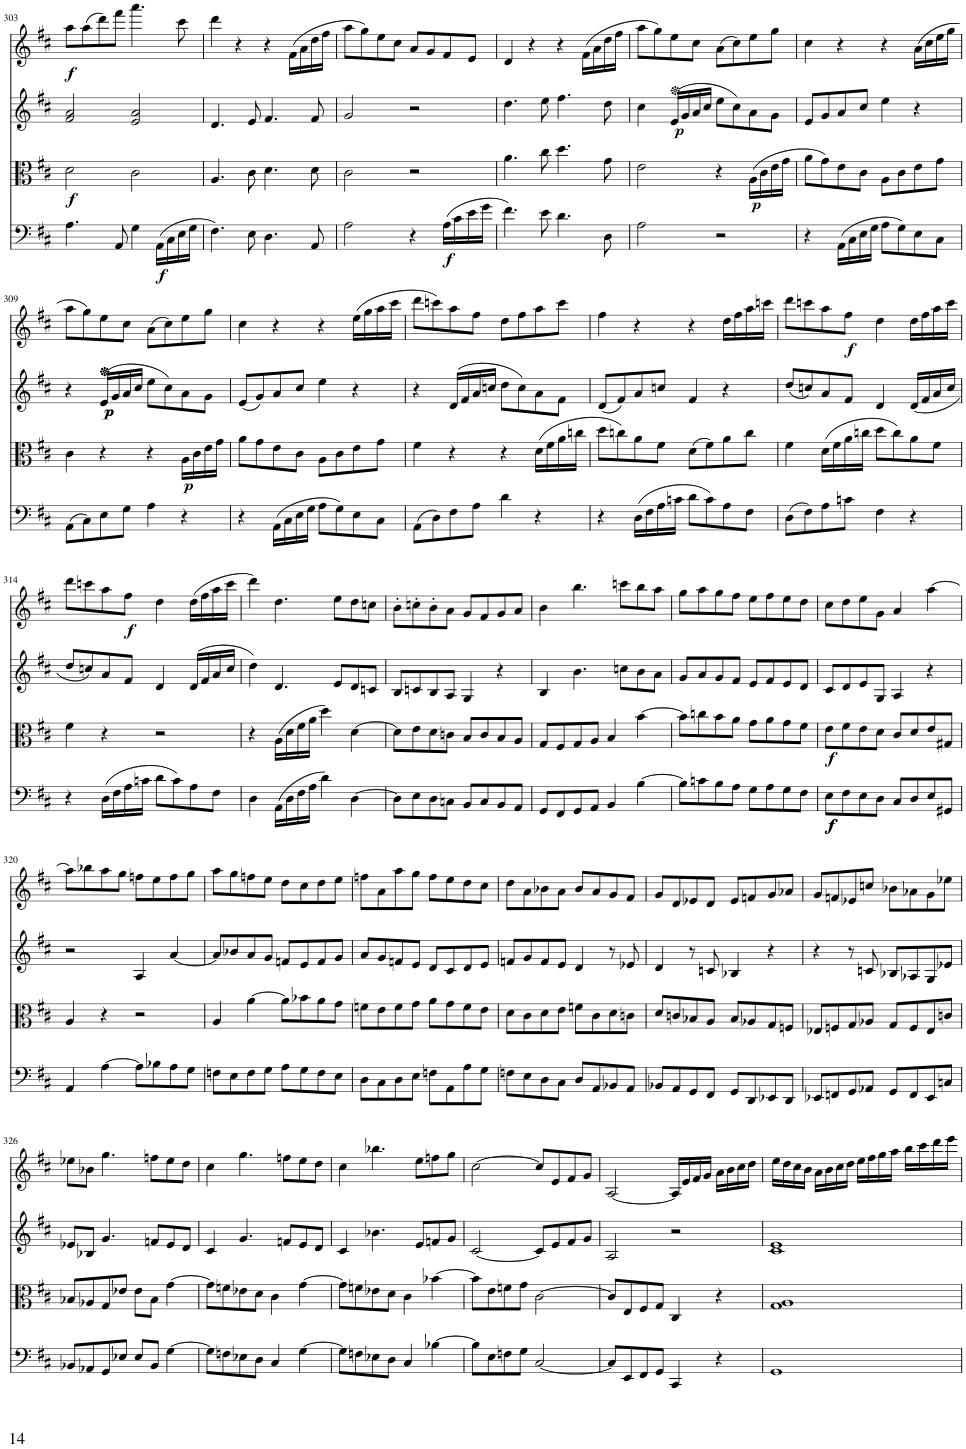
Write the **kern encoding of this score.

**kern	**dynam	**kern	**dynam	**kern	**dynam	**kern	**dynam
*part4	*part4	*part3	*part3	*part2	*part2	*part1	*part1
*staff4	*staff4	*staff3	*staff3	*staff2	*staff2	*staff1	*staff1
*I"Piano	*	*I"Piano	*	*I"Piano	*	*I"Piano	*
*I'Pno	*	*I'Pno	*	*I'Pno	*	*I'Pno	*
!!LO:PB:g=z
*clefF4	*	*clefC3	*	*clefG2	*	*clefG2	*
*k[f#c#]	*	*k[f#c#]	*	*k[f#c#]	*	*k[f#c#]	*
*M4/4	*	*M4/4	*	*M4/4	*	*M4/4	*
*met(c)	*	*met(c)	*	*met(c)	*	*met(c)	*
=303	=303	=303	=303	=303	=303	=303	=303
!	!	!	!LO:DY:b	!	!	!	!LO:DY:b
4.A\	.	2d\	f	2f#/ 2a/	.	8aa\L	f
.	.	.	.	.	.	(8aa\	.
.	.	.	.	.	.	8ddd\)	.
8AA/	.	.	.	.	.	8fff#\J	.
4G\	.	2c#\	.	2e/ 2a/	.	4.aaa\	.
!	!LO:DY:b	!	!	!	!	!	!
(16AA\LL	f	.	.	.	.	.	.
16C#\	.	.	.	.	.	.	.
16E\	.	.	.	.	.	8ccc#\	.
16G\JJ	.	.	.	.	.	.	.
=304	=304	=304	=304	=304	=304	=304	=304
4.F#\)	.	4.A/	.	4.d/	.	4ddd\	.
.	.	.	.	.	.	4r	.
8E\	.	8c#\	.	8e/	.	.	.
4.D\	.	4.d\	.	4.f#/	.	4r	.
.	.	.	.	.	.	(16f#\LL	.
.	.	.	.	.	.	16a\	.
8AA/	.	8d\	.	8f#/	.	16dd\	.
.	.	.	.	.	.	16ff#\JJ	.
=305	=305	=305	=305	=305	=305	=305	=305
2A\	.	2c#\	.	2g/	.	8aa\L	.
.	.	.	.	.	.	8gg\)	.
.	.	.	.	.	.	8ee\	.
.	.	.	.	.	.	8cc#\J	.
4r	.	2r	.	2r	.	8a/L	.
.	.	.	.	.	.	8g/	.
!	!LO:DY:b	!	!	!	!	!	!
(16A\LL	f	.	.	.	.	8f#/	.
16c#\	.	.	.	.	.	.	.
16e\	.	.	.	.	.	8e/J	.
16g\JJ	.	.	.	.	.	.	.
=306	=306	=306	=306	=306	=306	=306	=306
4.f#\)	.	4.a\	.	4.dd\	.	4d/	.
.	.	.	.	.	.	4r	.
8e\	.	8cc#\	.	8ee\	.	.	.
4.d\	.	4.dd\	.	4.ff#\	.	4r	.
.	.	.	.	.	.	(16f#\LL	.
.	.	.	.	.	.	16a\	.
8D\	.	8g\	.	8dd\	.	16dd\	.
.	.	.	.	.	.	16ff#\JJ	.
=307	=307	=307	=307	=307	=307	=307	=307
2A\	.	2e\	.	4cc#\	.	8aa\L	.
.	.	.	.	.	.	8gg\)	.
!	!	!	!	!	!LO:DY:b	!	!
.	.	.	.	(16e/LL	p	8ee\	.
.	.	.	.	16g/	.	.	.
.	.	.	.	16a/	.	8cc#\J	.
.	.	.	.	16cc#/JJ	.	.	.
2r	.	4r	.	8ee\L	.	(8a\L	.
.	.	.	.	8cc#\)	.	8cc#\)	.
!	!	!	!LO:DY:b	!	!	!	!
.	.	(16A\LL	p	8a\	.	8ee\	.
.	.	16c#\	.	.	.	.	.
.	.	16e\	.	8g\J	.	8gg\J	.
.	.	16g\JJ	.	.	.	.	.
=308	=308	=308	=308	=308	=308	=308	=308
4r	.	8a\L	.	8e/L	.	4cc#\	.
.	.	8g\)	.	8g/	.	.	.
(16AA\LL	.	8e\	.	8a/	.	4r	.
16C#\	.	.	.	.	.	.	.
16E\	.	8c#\J	.	8cc#/J	.	.	.
16G\JJ	.	.	.	.	.	.	.
8A\L	.	8A\L	.	4ee\	.	4r	.
8G\)	.	8c#\	.	.	.	.	.
8E\	.	8e\	.	4r	.	(16a\LL	.
.	.	.	.	.	.	16cc#\	.
8C#\J	.	8g\J	.	.	.	16ee\	.
.	.	.	.	.	.	16gg\JJ	.
!!LO:LB:g=z
=309	=309	=309	=309	=309	=309	=309	=309
(8AA\L	.	4c#\	.	4r	.	8aa\L	.
8C#\)	.	.	.	.	.	8gg\)	.
!	!	!	!	!	!LO:DY:b	!	!
!	!	!	!	!	!LO:DY:n=1:b	!	!
8E\	.	4r	.	(16e/LL	p p	8ee\	.
.	.	.	.	16g/	.	.	.
8G\J	.	.	.	16a/	.	8cc#\J	.
.	.	.	.	16cc#/JJ	.	.	.
4A\	.	4r	.	8ee\L	.	(8a\L	.
.	.	.	.	8cc#\)	.	8cc#\)	.
!	!	!	!LO:DY:b	!	!	!	!
4r	.	16A\LL	p	8a\	.	8ee\	.
.	.	16c#\	.	.	.	.	.
.	.	16e\	.	8g\J	.	8gg\J	.
.	.	16g\JJ	.	.	.	.	.
=310	=310	=310	=310	=310	=310	=310	=310
4r	.	8a\L	.	(8e/L	.	4cc#\	.
.	.	8g\	.	8g/)	.	.	.
(16AA\LL	.	8e\	.	8a/	.	4r	.
16C#\	.	.	.	.	.	.	.
16E\	.	8c#\J	.	8cc#/J	.	.	.
16G\JJ	.	.	.	.	.	.	.
8A\L	.	8A\L	.	4ee\	.	4r	.
8G\)	.	8c#\	.	.	.	.	.
8E\	.	8e\	.	4r	.	(16ee\LL	.
.	.	.	.	.	.	16gg\	.
8C#\J	.	8g\J	.	.	.	16aa\	.
.	.	.	.	.	.	16ccc#\JJ	.
=311	=311	=311	=311	=311	=311	=311	=311
(8AA\L	.	4f#\	.	4r	.	8ddd\L	.
8D\)	.	.	.	.	.	8cccn\)	.
8F#\	.	4r	.	(16d/LL	.	8aa\	.
.	.	.	.	16f#/	.	.	.
8A\J	.	.	.	16a/	.	8ff#\J	.
.	.	.	.	16ccn/JJ	.	.	.
4d\	.	4r	.	8dd\L	.	8dd\L	.
.	.	.	.	8cc\)	.	8ff#\	.
4r	.	(16d\LL	.	8a\	.	8aa\	.
.	.	16f#\	.	.	.	.	.
.	.	16a\	.	8f#\J	.	8ccc\J	.
.	.	16ccn\JJ	.	.	.	.	.
=312	=312	=312	=312	=312	=312	=312	=312
4r	.	8dd\L	.	(8d/L	.	4ff#\	.
.	.	8ccn\)	.	8f#/)	.	.	.
(16D\LL	.	8a\	.	8a/	.	4r	.
16F#\	.	.	.	.	.	.	.
16A\	.	8f#\J	.	8ccn/J	.	.	.
16cn\JJ	.	.	.	.	.	.	.
8d\L	.	(8d\L	.	4f#/	.	4r	.
8c\)	.	8f#\)	.	.	.	.	.
8A\	.	8a\	.	4r	.	16dd\LL	.
.	.	.	.	.	.	16ff#\	.
8F#\J	.	8cc\J	.	.	.	16aa\	.
.	.	.	.	.	.	16cccn\JJ	.
=313	=313	=313	=313	=313	=313	=313	=313
(8D\L	.	4f#\	.	(8dd/L	.	8ddd\L	.
8F#\)	.	.	.	8ccn/)	.	8cccn\	.
8A\	.	(16d\LL	.	8a/	.	8aa\	.
.	.	16f#\	.	.	.	.	.
!	!	!	!	!	!	!	!LO:DY:b
8cn\J	.	16a\	.	8f#/J	.	8ff#\J	f
.	.	16ccn\JJ	.	.	.	.	.
4F#\	.	8dd\L	.	4d/	.	4dd\	.
.	.	8cc\)	.	.	.	.	.
4r	.	8a\	.	(16d/LL	.	16dd\LL	.
.	.	.	.	16f#/	.	16ff#\	.
.	.	8f#\J	.	16a/	.	16aa\	.
.	.	.	.	16cc/JJ	.	16ccc\JJ	.
!!LO:LB:g=z
=314	=314	=314	=314	=314	=314	=314	=314
4r	.	4f#\	.	8dd/L	.	8ddd\L	.
.	.	.	.	8ccn/)	.	8cccn\	.
(16D\LL	.	4r	.	8a/	.	8aa\	.
16F#\	.	.	.	.	.	.	.
!	!	!	!	!	!	!	!LO:DY:b
16A\	.	.	.	8f#/J	.	8ff#\J	f
16cn\JJ	.	.	.	.	.	.	.
8d\L	.	2r	.	4d/	.	4dd\	.
8c\)	.	.	.	.	.	.	.
8A\	.	.	.	(16d/LL	.	(16dd\LL	.
.	.	.	.	16f#/	.	16ff#\	.
8F#\J	.	.	.	16a/	.	16aa\	.
.	.	.	.	16cc/JJ	.	16ccc\JJ	.
=315	=315	=315	=315	=315	=315	=315	=315
4D\	.	4r	.	4dd\)	.	4ddd\)	.
(16AA\LL	.	(16A\LL	.	4.d/	.	4.dd\	.
16D\	.	16d\	.	.	.	.	.
16F#\	.	16f#\	.	.	.	.	.
16A\JJ	.	16a\JJ	.	.	.	.	.
4d\)	.	4dd\)	.	.	.	.	.
.	.	.	.	8e/L	.	8ee\L	.
[4D\	.	[4d\	.	8d/	.	8dd\	.
.	.	.	.	8cn/J	.	8ccn\J	.
=316	=316	=316	=316	=316	=316	=316	=316
8D\L]	.	8d\L]	.	8B/L	.	8b'\L	.
8E\	.	8e\	.	8cn/	.	8ccn'\	.
8D\	.	8d\	.	8B/	.	8b'\	.
8Cn\J	.	8cn\J	.	8A/J	.	8a\J	.
8BB/L	.	8B/L	.	4G/	.	8g/L	.
8C/	.	8c/	.	.	.	8f#/	.
8BB/	.	8B/	.	4r	.	8g/	.
8AA/J	.	8A/J	.	.	.	8a/J	.
=317	=317	=317	=317	=317	=317	=317	=317
8GG/L	.	8G/L	.	4B/	.	4b\	.
8FF#/	.	8F#/	.	.	.	.	.
8GG/	.	8G/	.	4.b\	.	4.bb\	.
8AA/J	.	8A/J	.	.	.	.	.
4BB/	.	4B/	.	.	.	.	.
.	.	.	.	8ccn\L	.	8cccn\L	.
[4B\	.	[4b\	.	8b\	.	8bb\	.
.	.	.	.	8a\J	.	8aa\J	.
=318	=318	=318	=318	=318	=318	=318	=318
8B\L]	.	8b\L]	.	8g/L	.	8gg\L	.
8cn\	.	8ccn\	.	8a/	.	8aa\	.
8B\	.	8b\	.	8g/	.	8gg\	.
8A\J	.	8a\J	.	8f#/J	.	8ff#\J	.
8G\L	.	8g\L	.	8e/L	.	8ee\L	.
8A\	.	8a\	.	8f#/	.	8ff#\	.
8G\	.	8g\	.	8e/	.	8ee\	.
8F#\J	.	8f#\J	.	8d/J	.	8dd\J	.
=319	=319	=319	=319	=319	=319	=319	=319
!	!LO:DY:b	!	!	!	!	!	!
!	!LO:DY:n=1:b	!	!LO:DY:b	!	!	!	!
8E\L	f f	8e\L	f	8c#/L	.	8cc#\L	.
8F#\	.	8f#\	.	8d/	.	8dd\	.
8E\	.	8e\	.	8e/	.	8ee\	.
8D\J	.	8d\J	.	8G/J	.	8g\J	.
8C#/L	.	8c#/L	.	4A/	.	4a/	.
8D/	.	8d/	.	.	.	.	.
8E/	.	8e/	.	4r	.	[4aa\	.
8GG#X/J	.	8G#X/J	.	.	.	.	.
!!LO:LB:g=z
=320	=320	=320	=320	=320	=320	=320	=320
4AA/	.	4A/	.	2r	.	8aa\L]	.
.	.	.	.	.	.	8bb-X\	.
[4A\	.	4r	.	.	.	8aa\	.
.	.	.	.	.	.	8gg\J	.
8A\L]	.	2r	.	4A/	.	8ffn\L	.
8B-X\	.	.	.	.	.	8ee\	.
8A\	.	.	.	[4a/	.	8ff\	.
8G\J	.	.	.	.	.	8gg\J	.
=321	=321	=321	=321	=321	=321	=321	=321
8Fn\L	.	4A/	.	8a/L]	.	8aa\L	.
8E\	.	.	.	8b-X/	.	8gg\	.
8F\	.	[4a\	.	8a/	.	8ffn\	.
8G\J	.	.	.	8g/J	.	8ee\J	.
8A\L	.	8a\L]	.	8fn/L	.	8dd\L	.
8G\	.	8b-X\	.	8e/	.	8cc#\	.
8F\	.	8a\	.	8f/	.	8dd\	.
8E\J	.	8g\J	.	8g/J	.	8ee\J	.
=322	=322	=322	=322	=322	=322	=322	=322
8D\L	.	8fn\L	.	8a/L	.	8ffn\L	.
8C#\	.	8e\	.	8g/	.	8a\	.
8D\	.	8f\	.	8fn/	.	8aa\	.
8E\J	.	8g\J	.	8e/J	.	8gg\J	.
8Fn\L	.	8a\L	.	8d/L	.	8ff\L	.
8AA\	.	8g\	.	8c#/	.	8ee\	.
8A\	.	8f\	.	8d/	.	8dd\	.
8G\J	.	8e\J	.	8e/J	.	8cc#\J	.
=323	=323	=323	=323	=323	=323	=323	=323
8Fn\L	.	8d\L	.	8fn/L	.	8dd\L	.
8E\	.	8c#\	.	8g/	.	8a\	.
8D\	.	8d\	.	8f/	.	8b-X\	.
8C#\J	.	8e\J	.	8e/J	.	8a\J	.
8D/L	.	8fn\L	.	4d/	.	8b-/L	.
8AA/	.	8c#\	.	.	.	8a/	.
8BB-X/	.	8d\	.	8r	.	8g/	.
8AA/J	.	8cn\J	.	8e-X/	.	8f#/J	.
=324	=324	=324	=324	=324	=324	=324	=324
8BB-X/L	.	8d/L	.	4d/	.	8g/L	.
8AA/	.	8cn/	.	.	.	8d/	.
8GG/	.	8B-X/	.	8r	.	8e-X/	.
8FF#/J	.	8A/J	.	8cn/	.	8d/J	.
8GG/L	.	8B-/L	.	4B-X/	.	8e-/L	.
8DD/	.	8A-X/	.	.	.	8fn/	.
8EE-X/	.	8G/	.	4r	.	8g/	.
8DD/J	.	8Fn/J	.	.	.	8a-X/J	.
=325	=325	=325	=325	=325	=325	=325	=325
8EE-X/L	.	8E-X/L	.	4r	.	8g/L	.
8FFn/	.	8Fn/	.	.	.	8fn/	.
8GG/	.	8G/	.	8r	.	8e-X/	.
8AA-X/J	.	8A-X/J	.	8cn/	.	8ccn/J	.
8GG/L	.	8G/L	.	8B-X/L	.	8b-X\L	.
8FF/	.	8F/	.	8A-X/	.	8a-X\	.
8EE-/	.	8E-/	.	8G/	.	8g\	.
8Cn/J	.	8cn/J	.	8e-X/J	.	8ee-X\J	.
!!LO:LB:g=z
=326	=326	=326	=326	=326	=326	=326	=326
8BB-X/L	.	8B-X/L	.	8e-X/L	.	8ee-X\L	.
8AA-X/	.	8A-X/	.	8B-X/J	.	8b-X\J	.
8GG/	.	8G/	.	4.g/	.	4.gg\	.
8E-X/J	.	8e-X/J	.	.	.	.	.
8E-/L	.	8e-\L	.	.	.	.	.
8BB-/J	.	8B-\J	.	8fn/L	.	8ffn\L	.
[4G\	.	[4g\	.	8e-/	.	8ee-\	.
.	.	.	.	8d/J	.	8dd\J	.
=327	=327	=327	=327	=327	=327	=327	=327
8G\L]	.	8g\L]	.	4c#/	.	4cc#\	.
8Fn\	.	8fn\	.	.	.	.	.
8E-X\	.	8e-X\	.	4.g/	.	4.gg\	.
8D\J	.	8d\J	.	.	.	.	.
4C#/	.	4c#\	.	.	.	.	.
.	.	.	.	8fn/L	.	8ffn\L	.
[4G\	.	[4g\	.	8e/	.	8ee\	.
.	.	.	.	8d/J	.	8dd\J	.
=328	=328	=328	=328	=328	=328	=328	=328
8G\L]	.	8g\L]	.	4c#/	.	4cc#\	.
8Fn\	.	8fn\	.	.	.	.	.
8E-X\	.	8e-X\	.	4.b-X\	.	4.bb-X\	.
8D\J	.	8d\J	.	.	.	.	.
4C#/	.	4c#\	.	.	.	.	.
.	.	.	.	8e/L	.	8ee\L	.
[4B-X\	.	[4b-X\	.	8fn/	.	8ffn\	.
.	.	.	.	8g/J	.	8gg\J	.
=329	=329	=329	=329	=329	=329	=329	=329
8B-\L]	.	8b-\L]	.	[2c#/	.	[2cc#\	.
8E\	.	8e\	.	.	.	.	.
8Fn\	.	8fn\	.	.	.	.	.
8G\J	.	8g\J	.	.	.	.	.
[2C#/	.	[2c#\	.	8c#/L]	.	8cc#/L]	.
.	.	.	.	8e/	.	8e/	.
.	.	.	.	8f#/	.	8f#/	.
.	.	.	.	8g/J	.	8g/J	.
=330	=330	=330	=330	=330	=330	=330	=330
8C#/L]	.	8c#/L]	.	2A/	.	[2A/	.
8EE/	.	8E/	.	.	.	.	.
8FF#/	.	8F#/	.	.	.	.	.
8GG/J	.	8G/J	.	.	.	.	.
4CC#/	.	4C#/	.	2r	.	16A/LL]	.
.	.	.	.	.	.	16e/	.
.	.	.	.	.	.	16f#/	.
.	.	.	.	.	.	16g/JJ	.
4r	.	4r	.	.	.	16a\LL	.
.	.	.	.	.	.	16b\	.
.	.	.	.	.	.	16cc#\	.
.	.	.	.	.	.	16dd\JJ	.
=331	=331	=331	=331	=331	=331	=331	=331
1GG	.	1G 1A	.	1c# 1e	.	16ee\LL	.
.	.	.	.	.	.	16dd\	.
.	.	.	.	.	.	16cc#\	.
.	.	.	.	.	.	16b\JJ	.
.	.	.	.	.	.	16a\LL	.
.	.	.	.	.	.	16b\	.
.	.	.	.	.	.	16cc#\	.
.	.	.	.	.	.	16dd\JJ	.
.	.	.	.	.	.	16ee\LL	.
.	.	.	.	.	.	16ff#\	.
.	.	.	.	.	.	16gg\	.
.	.	.	.	.	.	16aa\JJ	.
.	.	.	.	.	.	16bb\LL	.
.	.	.	.	.	.	16ccc#\	.
.	.	.	.	.	.	16ddd\	.
.	.	.	.	.	.	16eee\JJ	.
=	=	=	=	=	=	=	=
*-	*-	*-	*-	*-	*-	*-	*-
